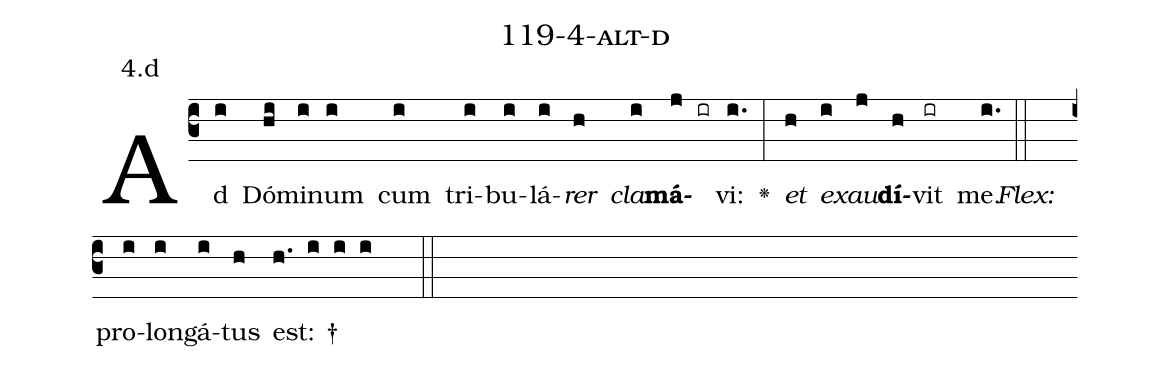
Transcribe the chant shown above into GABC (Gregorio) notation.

name: 119-4-alt-d;
annotation: 4.d;
%%
(c3)Ad(i) Dó(hi)mi(i)num(i) cum(i) tri(i)bu(i)lá(i)<i>rer</i>(h) <i>cla</i>(i)<b>má</b>(j ir)vi:(i.) <v>\greheightstar</v>(:) <i>et</i>(h) <i>ex</i>(i)<i>au</i>(j)<b>dí</b>(h)vit(ir) me.(i.) (::)
<i>Flex:</i>()  pro(i)lon(i)gá(i)tus(h) est: †(h. i i i  ::)

%E(i) u(h) o(i) u(j) a(h) e.(i.) (::)
